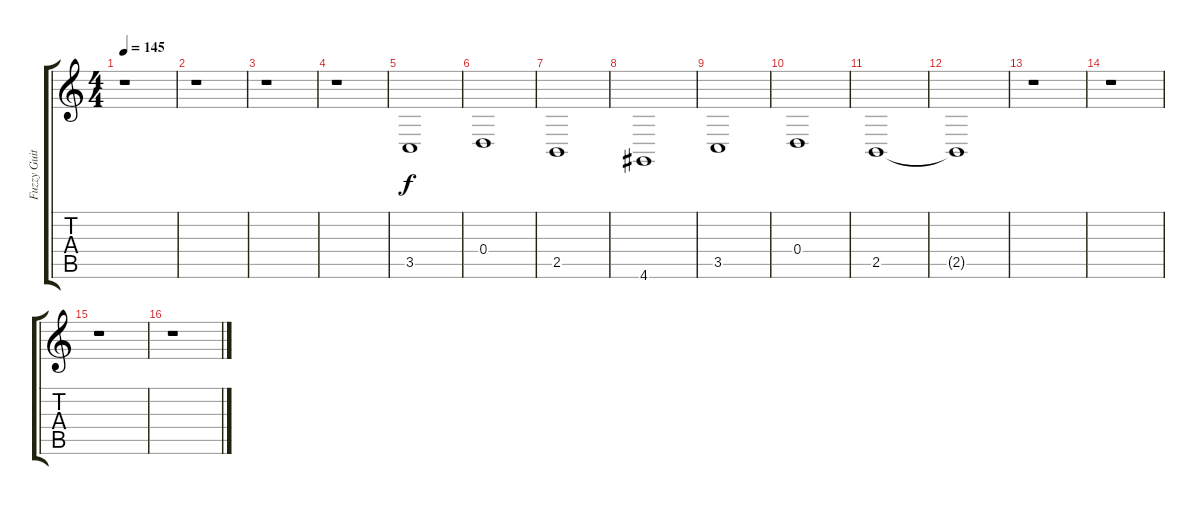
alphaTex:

\track ("Fuzzy Guitar" "Fuzzy Guit") {instrument lead2sawtooth}
\staff {score tabs}
\tuning (E4 B3 G3 D3 A2 E2) {hide}
\ts (4 4)
\tempo 145
\clef g2
\ks c
r.1{dy f instrument lead2sawtooth} |
r.1 |
r.1 |
r.1 |
3.5.1 |
0.4.1 |
2.5.1 |
4.6.1 |
3.5.1 |
0.4.1 |
2.5.1 |
2.5{t}.1 |
r.1 |
r.1 |
r.1 |
r.1
